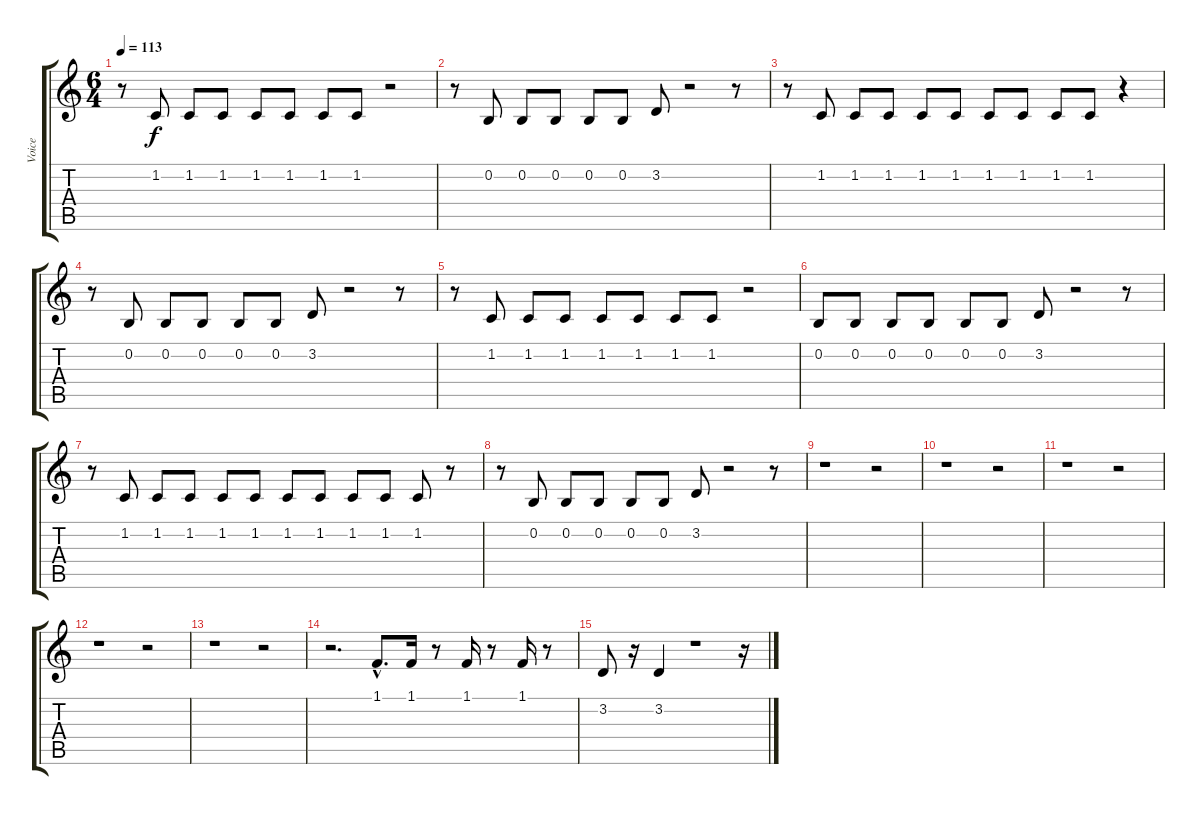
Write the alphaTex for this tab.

\track ("Voice" "Voice") {instrument synthvoice}
\staff {score tabs}
\tuning (E4 B3 G3 D3 A2 E2) {hide}
\ts (6 4)
\tempo 113
\clef g2
\ks c
r.8{dy f} 1.2.8 1.2.8 1.2.8 1.2.8 1.2.8 1.2.8 1.2.8 r.2 |
r.8 0.2.8 0.2.8 0.2.8 0.2.8 0.2.8 3.2.8 r.2 r.8 |
r.8 1.2.8 1.2.8 1.2.8 1.2.8 1.2.8 1.2.8 1.2.8 1.2.8 1.2.8 r.4 |
r.8 0.2.8 0.2.8 0.2.8 0.2.8 0.2.8 3.2.8 r.2 r.8 |
r.8 1.2.8 1.2.8 1.2.8 1.2.8 1.2.8 1.2.8 1.2.8 r.2 |
0.2.8 0.2.8 0.2.8 0.2.8 0.2.8 0.2.8 3.2.8 r.2 r.8 |
r.8 1.2.8 1.2.8 1.2.8 1.2.8 1.2.8 1.2.8 1.2.8 1.2.8 1.2.8 1.2.8 r.8 |
r.8 0.2.8 0.2.8 0.2.8 0.2.8 0.2.8 3.2.8 r.2 r.8 |
r.1 r.2 |
r.1 r.2 |
r.1 r.2 |
r.1 r.2 |
r.1 r.2 |
r.2{d} 1.1{hac}.8{d} 1.1.16 r.8 1.1.16 r.8 1.1.16 r.8 |
3.2.8 r.16 3.2.4 r.1 r.16
